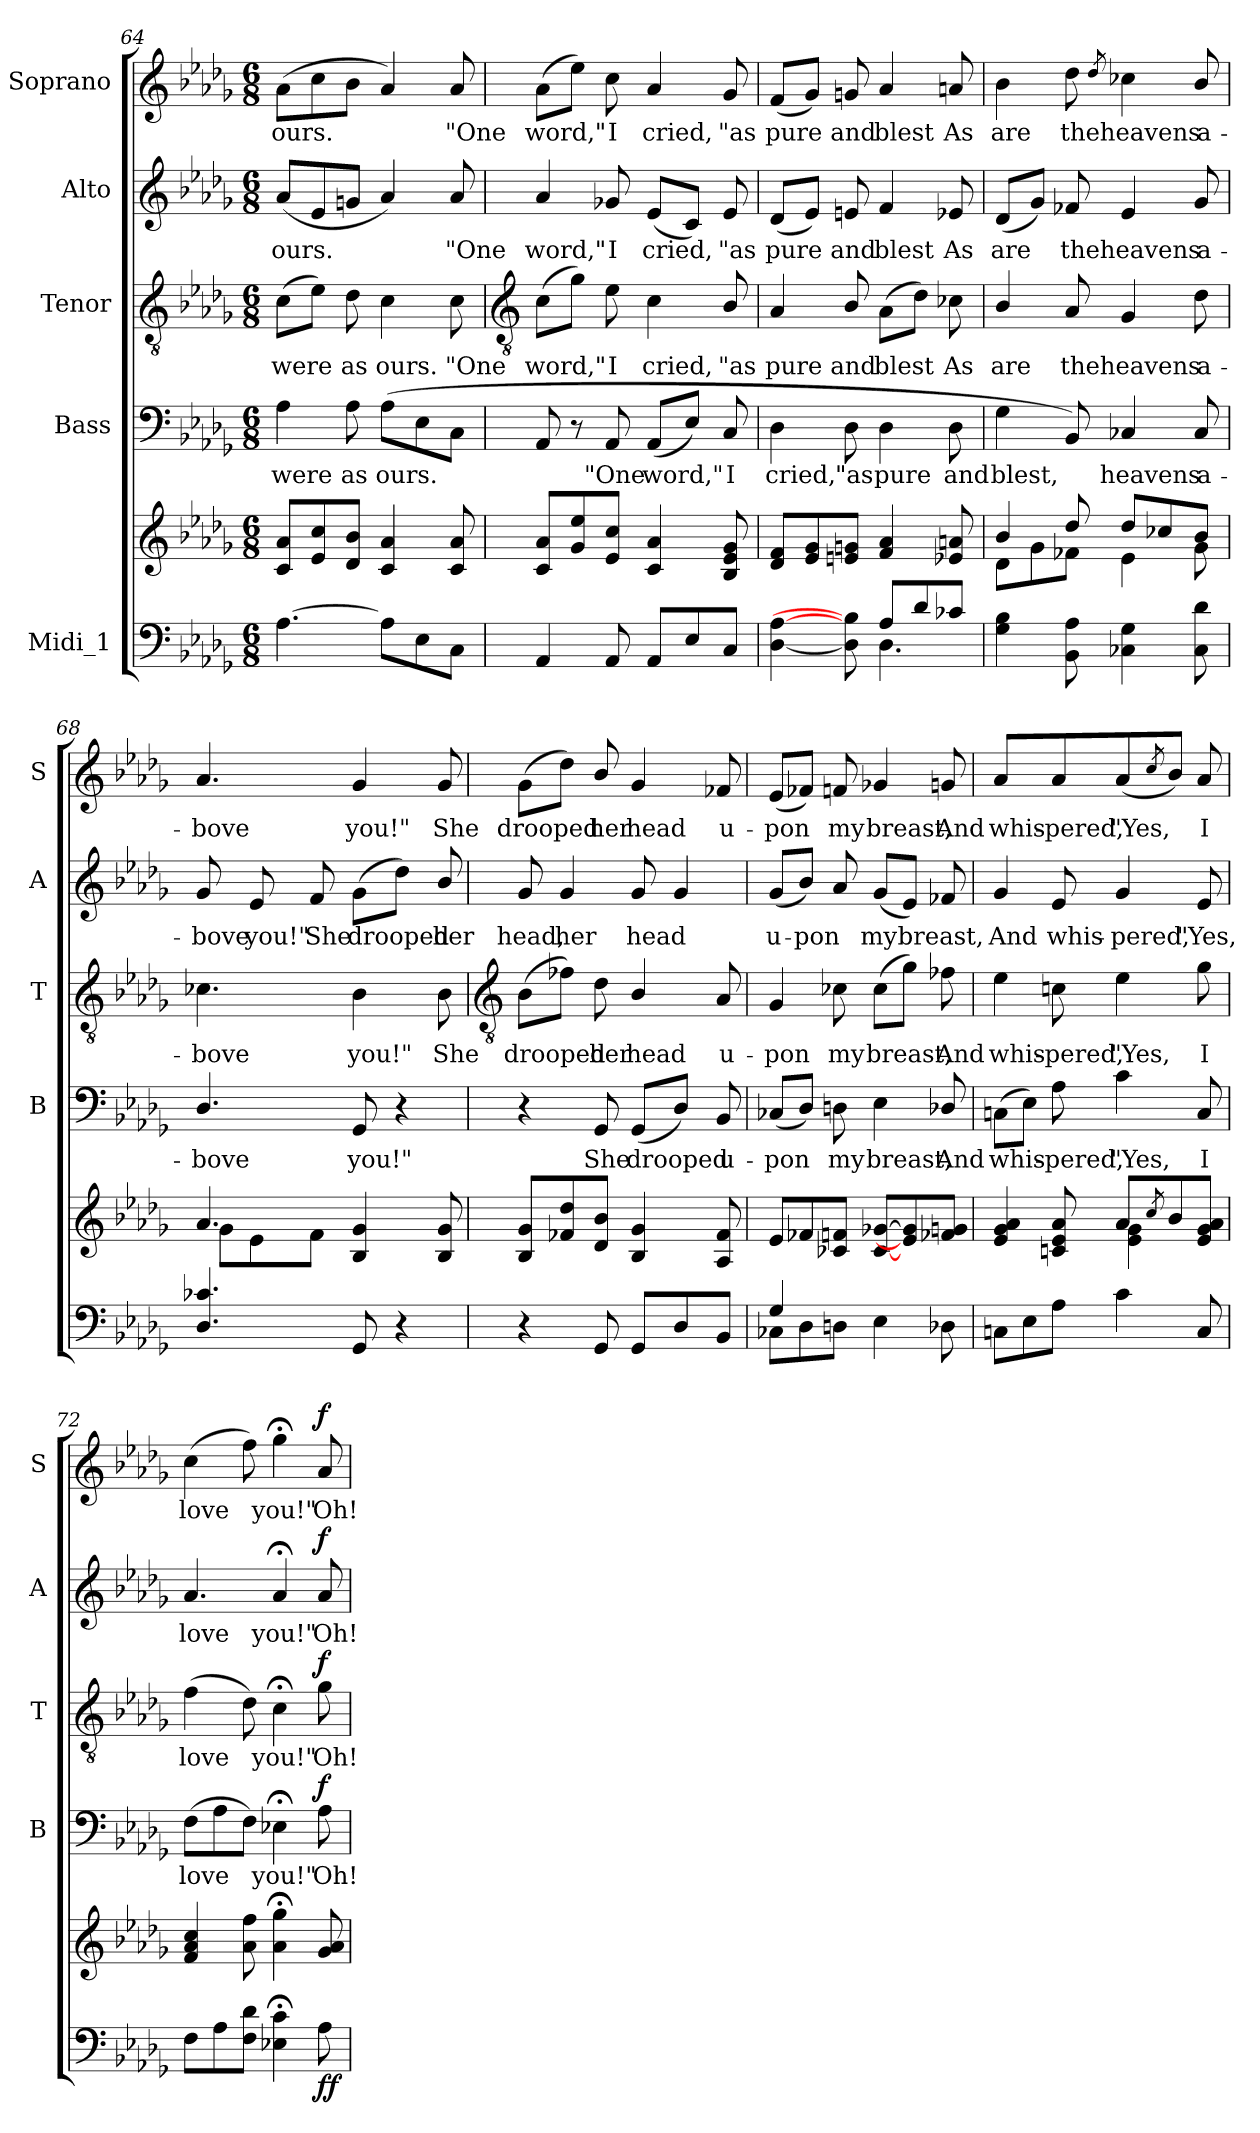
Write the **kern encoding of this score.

**kern	**kern	**dynam	**kern	**text	**dynam	**kern	**text	**dynam	**kern	**text	**dynam	**kern	**text	**dynam
*part5	*part5	*part5	*part4	*part4	*part4	*part3	*part3	*part3	*part2	*part2	*part2	*part1	*part1	*part1
*staff6	*staff5	*staff5/6	*staff4	*staff4	*staff4	*staff3	*staff3	*staff3	*staff2	*staff2	*staff2	*staff1	*staff1	*staff1
*I"Midi_1	*	*	*I"Bass	*	*	*I"Tenor	*	*	*I"Alto	*	*	*I"Soprano	*	*
*	*	*	*I'B	*	*	*I'T	*	*	*I'A	*	*	*I'S	*	*
*clefF4	*clefG2	*	*clefF4	*	*	*clefGv2	*	*	*clefG2	*	*	*clefG2	*	*
*k[b-e-a-d-g-]	*k[b-e-a-d-g-]	*	*k[b-e-a-d-g-]	*	*	*k[b-e-a-d-g-]	*	*	*k[b-e-a-d-g-]	*	*	*k[b-e-a-d-g-]	*	*
*D-:	*D-:	*	*D-:	*	*	*D-:	*	*	*D-:	*	*	*D-:	*	*
*M6/8	*M6/8	*	*M6/8	*	*	*M6/8	*	*	*M6/8	*	*	*M6/8	*	*
=64	=64	=64	=64	=64	=64	=64	=64	=64	=64	=64	=64	=64	=64	=64
*	*^	*	*	*	*	*	*	*	*	*	*	*	*	*
!	!	!LO:N:vis=1	!	!	!LO:LY:b	!	!	!LO:LY:b	!	!	!LO:LY:b	!	!	!LO:LY:b	!
[4.A-	8c 8a-L	2.ryy	.	4A-	were	.	(>8cL	were	.	(<8a-L	ours.	.	(>8a-L	ours.	.
.	8e- 8cc	.	.	.	.	.	8e-J)	.	.	8e-	.	.	8cc	.	.
!	!	!	!	!	!LO:LY:b	!	!	!LO:LY:b	!	!	!	!	!	!	!
.	8d- 8b-J	.	.	8A-	as	.	8d-	as	.	8gnJ	.	.	8b-J	.	.
!	!	!	!	!	!LO:LY:b	!	!	!LO:LY:b	!	!	!	!	!	!	!
8A-L]	4c 4a-	.	.	(<8A-L	ours.	.	4c	ours.	.	4a-)	.	.	4a-)	.	.
8E-	.	.	.	8E-	.	.	.	.	.	.	.	.	.	.	.
!	!	!	!	!	!	!	!	!LO:LY:b	!	!	!LO:LY:b	!	!	!LO:LY:b	!
8CJ	8c 8a-	.	.	8CJ	.	.	8c	"One	.	8a-	"One	.	8a-	"One	.
!!LO:LB:g=z
=65	=65	=65	=65	=65	=65	=65	=65	=65	=65	=65	=65	=65	=65	=65	=65
*	*	*	*	*	*	*	*clefGv2	*	*	*	*	*	*	*	*
!	!	!LO:N:vis=1	!	!	!	!	!	!LO:LY:b	!	!	!LO:LY:b	!	!	!LO:LY:b	!
4AA-	8c 8a-L	2.ryy	.	8AA-	.	.	(>8cL	word,"	.	4a-	word,"	.	(>8a-L	word,"	.
.	8g- 8ee-	.	.	8r	.	.	8g-J)	.	.	.	.	.	8ee-J)	.	.
!	!	!	!	!	!LO:LY:b	!	!	!LO:LY:b	!	!	!LO:LY:b	!	!	!LO:LY:b	!
8AA-	8e- 8ccJ	.	.	8AA-	"One	.	8e-	I	.	8g-X	I	.	8cc	I	.
!	!	!	!	!	!LO:LY:b	!	!	!LO:LY:b	!	!	!LO:LY:b	!	!	!LO:LY:b	!
8AA-L	4c 4a-	.	.	(<8AA-L	word,"	.	4c	cried,	.	(<8e-L	cried,	.	4a-	cried,	.
8E-	.	.	.	8E-J)	.	.	.	.	.	8cJ)	.	.	.	.	.
!	!	!	!	!	!LO:LY:b	!	!	!LO:LY:b	!	!	!LO:LY:b	!	!	!LO:LY:b	!
8CJ	8B- 8e- 8g-	.	.	8C	I	.	8B-/	"as	.	8e-	"as	.	8g-	"as	.
=66	=66	=66	=66	=66	=66	=66	=66	=66	=66	=66	=66	=66	=66	=66	=66
*^	*	*	*	*	*	*	*	*	*	*	*	*	*	*	*
!	!	!	!	!	!	!LO:LY:b	!	!	!LO:LY:b	!	!	!LO:LY:b	!	!	!LO:LY:b	!
4.ryy	[4D- [4A-	8d- 8fL	4.ryy	.	4D-	cried,	.	4A-	pure	.	(<8d-L	pure	.	(<8fL	pure	.
.	.	8e- 8g-	.	.	.	.	.	.	.	.	8e-J)	.	.	8g-J)	.	.
!	!	!	!	!	!	!LO:LY:b	!	!	!LO:LY:b	!	!	!LO:LY:b	!	!	!LO:LY:b	!
.	8D-] 8B-]	8en 8gnJ	.	.	8D-	"as	.	8B-/	and	.	8en	and	.	8gn	and	.
!	!	!	!	!	!	!LO:LY:b	!	!	!LO:LY:b	!	!	!LO:LY:b	!	!	!LO:LY:b	!
8A-/L	4.D-	4f 4a-	4.ryy	.	4D-	pure	.	(>8A-L	blest	.	4f	blest	.	4a-	blest	.
8d-/	.	.	.	.	.	.	.	8d-J)	.	.	.	.	.	.	.	.
!	!	!	!	!	!	!LO:LY:b	!	!	!LO:LY:b	!	!	!LO:LY:b	!	!	!LO:LY:b	!
8c-X/J	.	8e-X 8an	.	.	8D-	and	.	8c-X	As	.	8e-X	As	.	8an	As	.
*v	*v	*	*	*	*	*	*	*	*	*	*	*	*	*	*	*
=67	=67	=67	=67	=67	=67	=67	=67	=67	=67	=67	=67	=67	=67	=67	=67
!	!	!	!	!	!LO:LY:b	!	!	!LO:LY:b	!	!	!LO:LY:b	!	!	!LO:LY:b	!
4G- 4B-	4b-/	8d-\L	.	4G-	blest,	.	4B-/	are	.	(8d-L	are	.	4b-	are	.
.	.	8g-\	.	.	.	.	.	.	.	8g-J)	.	.	.	.	.
!	!	!	!	!	!	!	!	!LO:LY:b	!	!	!LO:LY:b	!	!	!LO:LY:b	!
8BB- 8A-	8dd-/	8f-X\J	.	8BB-)	.	.	8A-	the	.	8f-X	the	.	8dd-	the	.
.	.	.	.	.	.	.	.	.	.	.	.	.	8qdd-/	.	.
!	!	!	!	!	!LO:LY:b	!	!	!LO:LY:b	!	!	!LO:LY:b	!	!	!LO:LY:b	!
4C-X 4G-	8dd-/L	4e-\	.	4C-X	heavens	.	4G-	heavens	.	4e-	heavens	.	4cc-X	heavens	.
.	8cc-X/	.	.	.	.	.	.	.	.	.	.	.	.	.	.
!	!	!	!	!	!LO:LY:b	!	!	!LO:LY:b	!	!	!LO:LY:b	!	!	!LO:LY:b	!
8C- 8d-	8b-/J	8g-\	.	8C-	a-	.	8d-	a-	.	8g-	a-	.	8b-/	a-	.
=68	=68	=68	=68	=68	=68	=68	=68	=68	=68	=68	=68	=68	=68	=68	=68
!	!	!	!	!	!LO:LY:b	!	!	!LO:LY:b	!	!	!LO:LY:b	!	!	!LO:LY:b	!
4.D-/ 4.c-X/	4.a-	8g-\L	.	4.D-/	-bove	.	4.c-X	-bove	.	8g-	-bove	.	4.a-	-bove	.
!	!	!	!	!	!	!	!	!	!	!	!LO:LY:b	!	!	!	!
.	.	8e-\	.	.	.	.	.	.	.	8e-	you!"	.	.	.	.
!	!	!	!	!	!	!	!	!	!	!	!LO:LY:b	!	!	!	!
.	.	8f\J	.	.	.	.	.	.	.	8f	She	.	.	.	.
!	!	!	!	!	!LO:LY:b	!	!	!LO:LY:b	!	!	!LO:LY:b	!	!	!LO:LY:b	!
8GG-	4B- 4g-	4.ryy	.	8GG-	you!"	.	4B-	you!"	.	(>8g-L	drooped	.	4g-	you!"	.
4r	.	.	.	4r	.	.	.	.	.	8dd-J)	.	.	.	.	.
!	!	!	!	!	!	!	!	!LO:LY:b	!	!	!LO:LY:b	!	!	!LO:LY:b	!
.	8B- 8g-	.	.	.	.	.	8B-	She	.	8b-/	her	.	8g-	She	.
!!LO:LB:g=z
=69	=69	=69	=69	=69	=69	=69	=69	=69	=69	=69	=69	=69	=69	=69	=69
*	*	*	*	*	*	*	*clefGv2	*	*	*	*	*	*	*	*
!	!	!LO:N:vis=1	!	!	!	!	!	!LO:LY:b	!	!	!LO:LY:b	!	!	!LO:LY:b	!
4r	8B- 8g-L	2.ryy	.	4r	.	.	(>8B-L	drooped	.	8g-	head,	.	(>8g-L	drooped	.
!	!	!	!	!	!	!	!	!	!	!	!LO:LY:b	!	!	!	!
.	8f-X 8dd-	.	.	.	.	.	8f-XJ)	.	.	4g-	her	.	8dd-J)	.	.
!	!	!	!	!	!LO:LY:b	!	!	!LO:LY:b	!	!	!	!	!	!LO:LY:b	!
8GG-	8d-/ 8b-/J	.	.	8GG-	She	.	8d-	her	.	.	.	.	8b-/	her	.
!	!	!	!	!	!LO:LY:b	!	!	!LO:LY:b	!	!	!LO:LY:b	!	!	!LO:LY:b	!
8GG-L	4B- 4g-	.	.	(<8GG-L	drooped	.	4B-/	head	.	8g-	head	.	4g-	head	.
8D-	.	.	.	8D-J)	.	.	.	.	.	4g-	.	.	.	.	.
!	!	!	!	!	!LO:LY:b	!	!	!LO:LY:b	!	!	!	!	!	!LO:LY:b	!
8BB-J	8A- 8f-	.	.	8BB-	u-	.	8A-	u-	.	.	.	.	8f-X	u-	.
=70	=70	=70	=70	=70	=70	=70	=70	=70	=70	=70	=70	=70	=70	=70	=70
*^	*	*	*	*	*	*	*	*	*	*	*	*	*	*	*
!	!	!	!	!	!	!LO:LY:b	!	!	!LO:LY:b	!	!	!LO:LY:b	!	!	!LO:LY:b	!
4G-/	8C-X\L	8e-L	4ryy	.	(<8C-XL	-pon	.	4G-	-pon	.	(<8g-L	u-	.	(<8e-L	-pon	.
!	!	!	!	!	!	!	!	!	!	!	!	!LO:LY:b	!	!	!	!
.	8D-	8f-X	.	.	8D-J)	.	.	.	.	.	8b-J)	-pon	.	8f-XJ)	.	.
!	!	!	!	!	!	!LO:LY:b	!	!	!LO:LY:b	!	!	!	!	!	!LO:LY:b	!
2ryy	8DnJ	8c-X 8fnJ	4.ryy	.	8Dn	my	.	8c-X	my	.	8a-	.	.	8fn	my	.
!	!	!	!	!	!	!LO:LY:b	!	!	!LO:LY:b	!	!	!LO:LY:b	!	!	!LO:LY:b	!
.	4E-	[8c- [8g-XL	.	.	4E-	breast,	.	(>8c-L	breast,	.	(<8g-L	my	.	4g-X	breast,	.
!	!	!	!	!	!	!	!	!	!	!	!	!LO:LY:b	!	!	!	!
.	.	8e-] 8g-]	.	.	.	.	.	8g-J)	.	.	8e-J)	breast,	.	.	.	.
!	!	!	!	!	!	!LO:LY:b	!	!	!LO:LY:b	!	!	!	!	!	!LO:LY:b	!
.	8D-X	8f-X 8gnJ	8ryy	.	8D-X/	And	.	8f-X	And	.	8f-X	.	.	8gn	And	.
=71	=71	=71	=71	=71	=71	=71	=71	=71	=71	=71	=71	=71	=71	=71	=71	=71
!	!	!	!	!	!	!LO:LY:b	!	!	!LO:LY:b	!	!	!LO:LY:b	!	!	!LO:LY:b	!
*v	*v	*	*	*	*	*	*	*	*	*	*	*	*	*	*	*
8CnL	4e- 4g- 4a-	4.ryy	.	(>8CnL	whis-	.	4e-	whis-	.	4g-	And	.	4a-	whis-	.
8E-	.	.	.	8E-J)	.	.	.	.	.	.	.	.	.	.	.
!	!	!	!	!	!LO:LY:b	!	!	!LO:LY:b	!	!	!LO:LY:b	!	!	!LO:LY:b	!
8A-J	8cn 8e- 8a-	.	.	8A-	pered,	.	8cn	-pered,	.	8e-	whis-	.	8a-	-pered,	.
!	!	!	!	!	!LO:LY:b	!	!	!LO:LY:b	!	!	!LO:LY:b	!	!	!LO:LY:b	!
4c	8a-L	4e-\ 4g-\	.	4c	"Yes,	.	4e-	"Yes,	.	4g-	-pered,	.	(<8a-	"Yes,	.
.	8qcc/	.	.	.	.	.	.	.	.	.	.	.	8qcc/L	.	.
.	8b-	.	.	.	.	.	.	.	.	.	.	.	8b-/J)	.	.
!	!	!	!	!	!LO:LY:b	!	!	!LO:LY:b	!	!	!LO:LY:b	!	!	!LO:LY:b	!
8C	8e- 8g- 8a-J	8ryy	.	8C	I	.	8g-	I	.	8e-	"Yes,	.	8a-	I	.
=72	=72	=72	=72	=72	=72	=72	=72	=72	=72	=72	=72	=72	=72	=72	=72
!	!	!LO:N:vis=1	!	!	!LO:LY:b	!	!	!LO:LY:b	!	!	!LO:LY:b	!	!	!LO:LY:b	!
8FL	4f 4a- 4cc	2.ryy	.	(>8FL	love	.	(>4f	love	.	4.a-	love	.	(>4cc	love	.
8A-	.	.	.	8A-	.	.	.	.	.	.	.	.	.	.	.
8F 8d-J	8a-\ 8ff\	.	.	8FJ)	.	.	8d-)	.	.	.	.	.	8ff)	.	.
!	!	!	!	!	!LO:LY:b	!	!	!LO:LY:b	!	!	!LO:LY:b	!	!	!LO:LY:b	!
4E-X;< 4c;<	4a-\;< 4gg-\;<	.	.	4E-X;<	you!"	.	4c;<	you!"	.	4a-;<	you!"	.	4gg-;<	you!"	.
!	!	!	!LO:DY:b=2	!	!LO:LY:b	!	!	!LO:LY:b	!	!	!LO:LY:b	!	!	!LO:LY:b	!
!	!	!	!LO:DY:n=1:b	!	!	!LO:DY:b	!	!	!LO:DY:b	!	!	!LO:DY:b	!	!	!LO:DY:b
8A-	8g- 8a-	.	f f	8A-	Oh!	f	8g-	Oh!	f	8a-	Oh!	f	8a-	Oh!	f
*	*v	*v	*	*	*	*	*	*	*	*	*	*	*	*	*
=	=	=	=	=	=	=	=	=	=	=	=	=	=	=
*-	*-	*-	*-	*-	*-	*-	*-	*-	*-	*-	*-	*-	*-	*-
